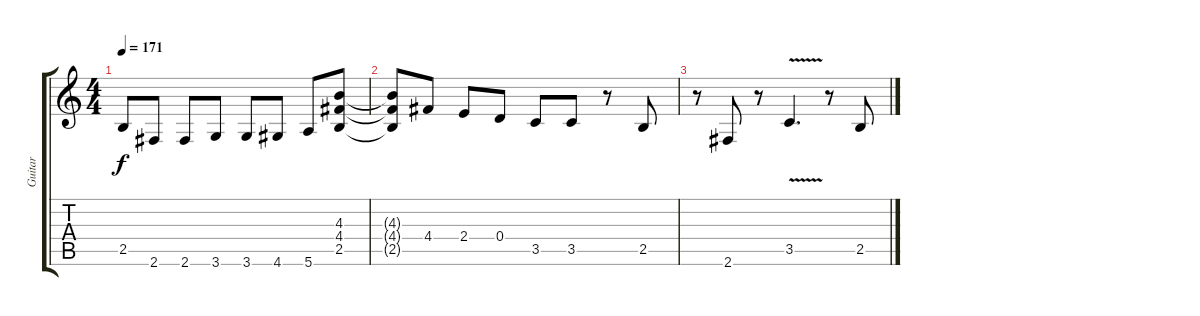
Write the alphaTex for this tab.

\track ("Guitar" "Guitar") {instrument distortionguitar}
\staff {score tabs}
\tuning (E4 B3 G3 D3 A2 E2) {hide}
\ts (4 4)
\tempo 171
\clef g2
\ks c
2.5{t}.8{dy f} 2.6.8 2.6.8 3.6.8 3.6.8 4.6.8 5.6.8 (4.3 4.4 2.5).8 |
(4.3{t} 4.4{t} 2.5{t}).8 4.4.8 2.4.8 0.4.8 3.5.8 3.5.8 r.8 2.5.8 |
r.8 2.6.8 r.8 3.5{v}.4{d} r.8 2.5.8
